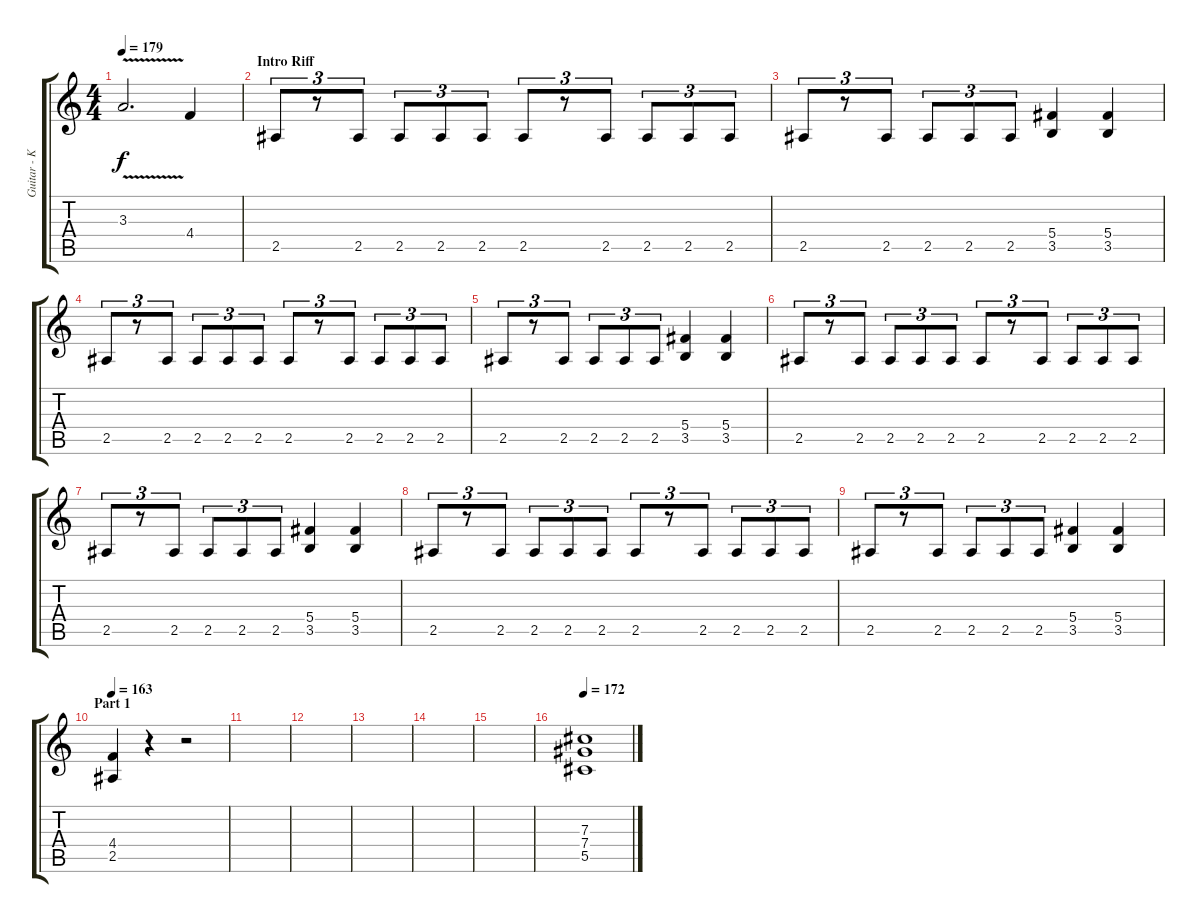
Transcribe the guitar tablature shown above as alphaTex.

\track ("Guitar - Kai Hansen" "Guitar - K") {instrument distortionguitar}
\staff {score tabs}
\tuning (Eb4 Bb3 Gb3 Db3 Ab2 Eb2) {hide}
\ts (4 4)
\tempo 179
\clef g2
\ks c
3.3{v}.2{d dy f} 4.4.4 |
\section ("" "Intro Riff")
2.5.8{tu (3 2)} r.8{tu (3 2)} 2.5.8{tu (3 2)} 2.5.8{tu (3 2)} 2.5.8{tu (3 2)} 2.5.8{tu (3 2)} 2.5.8{tu (3 2)} r.8{tu (3 2)} 2.5.8{tu (3 2)} 2.5.8{tu (3 2)} 2.5.8{tu (3 2)} 2.5.8{tu (3 2)} |
2.5.8{tu (3 2)} r.8{tu (3 2)} 2.5.8{tu (3 2)} 2.5.8{tu (3 2)} 2.5.8{tu (3 2)} 2.5.8{tu (3 2)} (5.4 3.5).4 (5.4 3.5).4 |
2.5.8{tu (3 2)} r.8{tu (3 2)} 2.5.8{tu (3 2)} 2.5.8{tu (3 2)} 2.5.8{tu (3 2)} 2.5.8{tu (3 2)} 2.5.8{tu (3 2)} r.8{tu (3 2)} 2.5.8{tu (3 2)} 2.5.8{tu (3 2)} 2.5.8{tu (3 2)} 2.5.8{tu (3 2)} |
2.5.8{tu (3 2)} r.8{tu (3 2)} 2.5.8{tu (3 2)} 2.5.8{tu (3 2)} 2.5.8{tu (3 2)} 2.5.8{tu (3 2)} (5.4 3.5).4 (5.4 3.5).4 |
2.5.8{tu (3 2)} r.8{tu (3 2)} 2.5.8{tu (3 2)} 2.5.8{tu (3 2)} 2.5.8{tu (3 2)} 2.5.8{tu (3 2)} 2.5.8{tu (3 2)} r.8{tu (3 2)} 2.5.8{tu (3 2)} 2.5.8{tu (3 2)} 2.5.8{tu (3 2)} 2.5.8{tu (3 2)} |
2.5.8{tu (3 2)} r.8{tu (3 2)} 2.5.8{tu (3 2)} 2.5.8{tu (3 2)} 2.5.8{tu (3 2)} 2.5.8{tu (3 2)} (5.4 3.5).4 (5.4 3.5).4 |
2.5.8{tu (3 2)} r.8{tu (3 2)} 2.5.8{tu (3 2)} 2.5.8{tu (3 2)} 2.5.8{tu (3 2)} 2.5.8{tu (3 2)} 2.5.8{tu (3 2)} r.8{tu (3 2)} 2.5.8{tu (3 2)} 2.5.8{tu (3 2)} 2.5.8{tu (3 2)} 2.5.8{tu (3 2)} |
2.5.8{tu (3 2)} r.8{tu (3 2)} 2.5.8{tu (3 2)} 2.5.8{tu (3 2)} 2.5.8{tu (3 2)} 2.5.8{tu (3 2)} (5.4 3.5).4 (5.4 3.5).4 |
\section ("" "Part 1")
\tempo 163
(4.4 2.5).4 r.4 r.2 |
|
|
|
|
|
\tempo 172
(7.3 7.4 5.5).1
